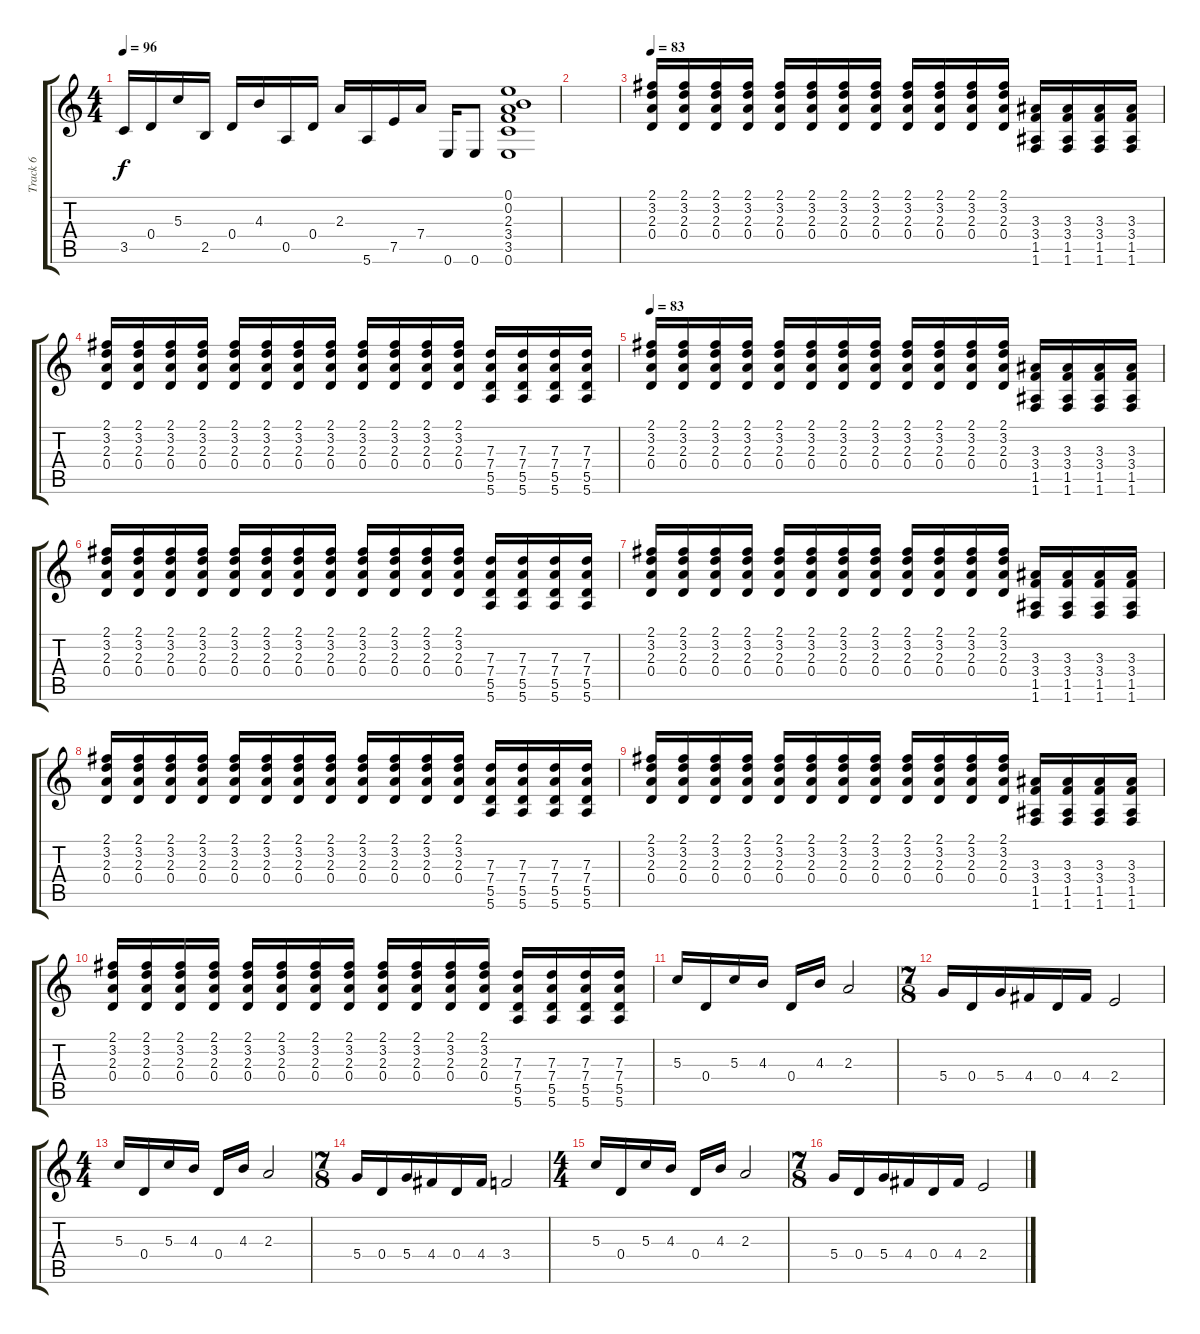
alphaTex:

\track ("Track 6" "Track 6") {instrument acousticguitarsteel}
\staff {score tabs}
\tuning (E4 B3 G3 D3 A2 E2) {hide}
\ts (4 4)
\tempo 96
\tempo 69
\tempo 96
\clef g2
\ks c
3.5.16{dy f instrument acousticguitarsteel} 0.4.16 5.3.16 2.5.16 0.4.16 4.3.16 0.5.16 0.4.16 2.3.16 5.6.16 7.5.16 7.4.16 0.6.16 0.6.8 (0.1 0.2 2.3 3.4 3.5 0.6).1 |
|
\tempo 83
(2.1 3.2 2.3 0.4).16 (2.1 3.2 2.3 0.4).16 (2.1 3.2 2.3 0.4).16 (2.1 3.2 2.3 0.4).16 (2.1 3.2 2.3 0.4).16 (2.1 3.2 2.3 0.4).16 (2.1 3.2 2.3 0.4).16 (2.1 3.2 2.3 0.4).16 (2.1 3.2 2.3 0.4).16 (2.1 3.2 2.3 0.4).16 (2.1 3.2 2.3 0.4).16 (2.1 3.2 2.3 0.4).16 (3.3 3.4 1.5 1.6).16 (3.3 3.4 1.5 1.6).16 (3.3 3.4 1.5 1.6).16 (3.3 3.4 1.5 1.6).16 |
(2.1 3.2 2.3 0.4).16 (2.1 3.2 2.3 0.4).16 (2.1 3.2 2.3 0.4).16 (2.1 3.2 2.3 0.4).16 (2.1 3.2 2.3 0.4).16 (2.1 3.2 2.3 0.4).16 (2.1 3.2 2.3 0.4).16 (2.1 3.2 2.3 0.4).16 (2.1 3.2 2.3 0.4).16 (2.1 3.2 2.3 0.4).16 (2.1 3.2 2.3 0.4).16 (2.1 3.2 2.3 0.4).16 (7.3 7.4 5.5 5.6).16 (7.3 7.4 5.5 5.6).16 (7.3 7.4 5.5 5.6).16 (7.3 7.4 5.5 5.6).16 |
\tempo 83
(2.1 3.2 2.3 0.4).16 (2.1 3.2 2.3 0.4).16 (2.1 3.2 2.3 0.4).16 (2.1 3.2 2.3 0.4).16 (2.1 3.2 2.3 0.4).16 (2.1 3.2 2.3 0.4).16 (2.1 3.2 2.3 0.4).16 (2.1 3.2 2.3 0.4).16 (2.1 3.2 2.3 0.4).16 (2.1 3.2 2.3 0.4).16 (2.1 3.2 2.3 0.4).16 (2.1 3.2 2.3 0.4).16 (3.3 3.4 1.5 1.6).16 (3.3 3.4 1.5 1.6).16 (3.3 3.4 1.5 1.6).16 (3.3 3.4 1.5 1.6).16 |
(2.1 3.2 2.3 0.4).16 (2.1 3.2 2.3 0.4).16 (2.1 3.2 2.3 0.4).16 (2.1 3.2 2.3 0.4).16 (2.1 3.2 2.3 0.4).16 (2.1 3.2 2.3 0.4).16 (2.1 3.2 2.3 0.4).16 (2.1 3.2 2.3 0.4).16 (2.1 3.2 2.3 0.4).16 (2.1 3.2 2.3 0.4).16 (2.1 3.2 2.3 0.4).16 (2.1 3.2 2.3 0.4).16 (7.3 7.4 5.5 5.6).16 (7.3 7.4 5.5 5.6).16 (7.3 7.4 5.5 5.6).16 (7.3 7.4 5.5 5.6).16 |
(2.1 3.2 2.3 0.4).16 (2.1 3.2 2.3 0.4).16 (2.1 3.2 2.3 0.4).16 (2.1 3.2 2.3 0.4).16 (2.1 3.2 2.3 0.4).16 (2.1 3.2 2.3 0.4).16 (2.1 3.2 2.3 0.4).16 (2.1 3.2 2.3 0.4).16 (2.1 3.2 2.3 0.4).16 (2.1 3.2 2.3 0.4).16 (2.1 3.2 2.3 0.4).16 (2.1 3.2 2.3 0.4).16 (3.3 3.4 1.5 1.6).16 (3.3 3.4 1.5 1.6).16 (3.3 3.4 1.5 1.6).16 (3.3 3.4 1.5 1.6).16 |
(2.1 3.2 2.3 0.4).16 (2.1 3.2 2.3 0.4).16 (2.1 3.2 2.3 0.4).16 (2.1 3.2 2.3 0.4).16 (2.1 3.2 2.3 0.4).16 (2.1 3.2 2.3 0.4).16 (2.1 3.2 2.3 0.4).16 (2.1 3.2 2.3 0.4).16 (2.1 3.2 2.3 0.4).16 (2.1 3.2 2.3 0.4).16 (2.1 3.2 2.3 0.4).16 (2.1 3.2 2.3 0.4).16 (7.3 7.4 5.5 5.6).16 (7.3 7.4 5.5 5.6).16 (7.3 7.4 5.5 5.6).16 (7.3 7.4 5.5 5.6).16 |
(2.1 3.2 2.3 0.4).16 (2.1 3.2 2.3 0.4).16 (2.1 3.2 2.3 0.4).16 (2.1 3.2 2.3 0.4).16 (2.1 3.2 2.3 0.4).16 (2.1 3.2 2.3 0.4).16 (2.1 3.2 2.3 0.4).16 (2.1 3.2 2.3 0.4).16 (2.1 3.2 2.3 0.4).16 (2.1 3.2 2.3 0.4).16 (2.1 3.2 2.3 0.4).16 (2.1 3.2 2.3 0.4).16 (3.3 3.4 1.5 1.6).16 (3.3 3.4 1.5 1.6).16 (3.3 3.4 1.5 1.6).16 (3.3 3.4 1.5 1.6).16 |
(2.1 3.2 2.3 0.4).16 (2.1 3.2 2.3 0.4).16 (2.1 3.2 2.3 0.4).16 (2.1 3.2 2.3 0.4).16 (2.1 3.2 2.3 0.4).16 (2.1 3.2 2.3 0.4).16 (2.1 3.2 2.3 0.4).16 (2.1 3.2 2.3 0.4).16 (2.1 3.2 2.3 0.4).16 (2.1 3.2 2.3 0.4).16 (2.1 3.2 2.3 0.4).16 (2.1 3.2 2.3 0.4).16 (7.3 7.4 5.5 5.6).16 (7.3 7.4 5.5 5.6).16 (7.3 7.4 5.5 5.6).16 (7.3 7.4 5.5 5.6).16 |
5.3.16 0.4.16 5.3.16 4.3.16 0.4.16 4.3.16 2.3.2 |
\ts (7 8)
5.4.16 0.4.16 5.4.16 4.4.16 0.4.16 4.4.16 2.4.2 |
\ts (4 4)
5.3.16 0.4.16 5.3.16 4.3.16 0.4.16 4.3.16 2.3.2 |
\ts (7 8)
5.4.16 0.4.16 5.4.16 4.4.16 0.4.16 4.4.16 3.4.2 |
\ts (4 4)
5.3.16 0.4.16 5.3.16 4.3.16 0.4.16 4.3.16 2.3.2 |
\ts (7 8)
5.4.16 0.4.16 5.4.16 4.4.16 0.4.16 4.4.16 2.4.2
